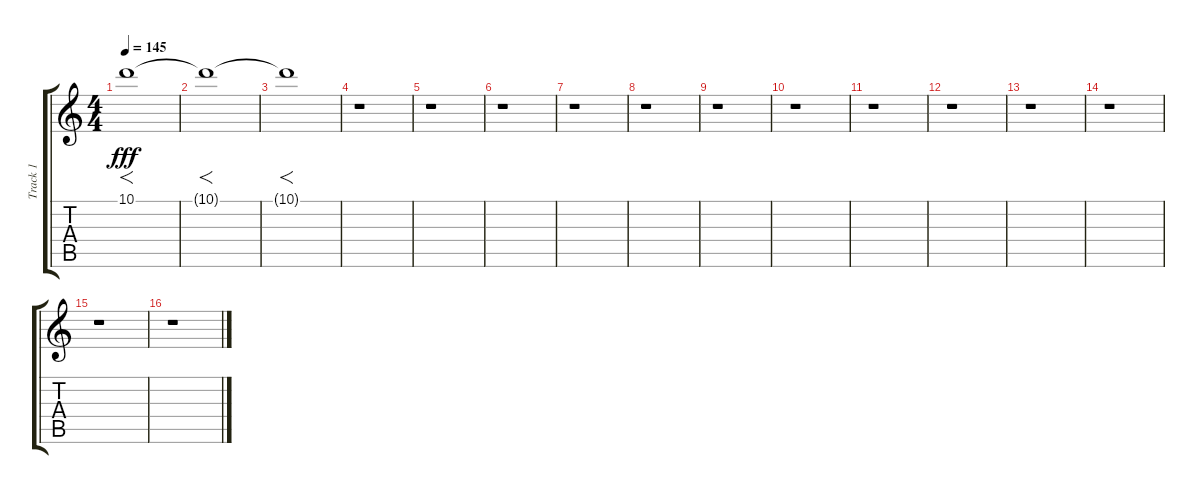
\track ("Track 1" "Track 1") {instrument distortionguitar}
\staff {score tabs}
\tuning (E4 B3 G3 D3 A2 D2) {hide}
\ts (4 4)
\tempo 145
\clef g2
\ks c
10.1{t}.1{f dy fff} |
10.1{t}.1{f} |
10.1{t}.1{f} |
r.1 |
r.1 |
r.1 |
r.1 |
r.1 |
r.1 |
r.1 |
r.1 |
r.1 |
r.1 |
r.1 |
r.1 |
r.1
